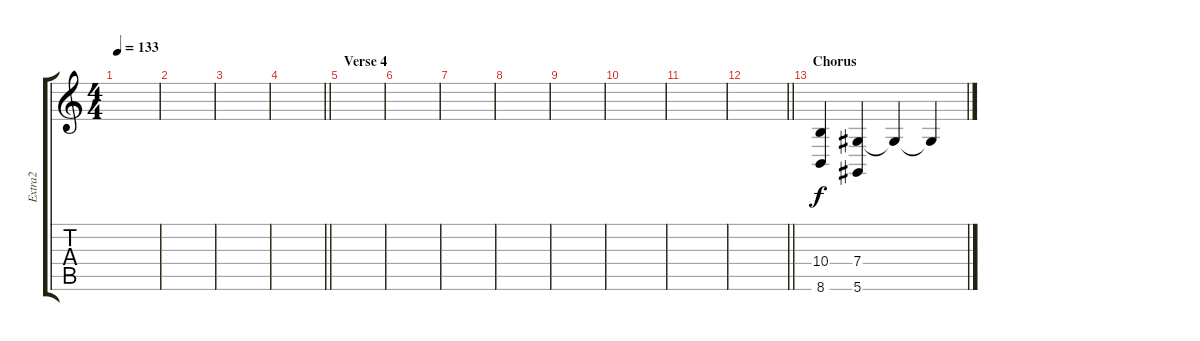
\track ("Extra2" "Extra2") {instrument synthstrings1}
\staff {score tabs}
\tuning (Eb4 Bb3 Gb3 Db3 Ab2 Eb2) {hide}
\ts (4 4)
\tempo 133
\clef g2
\ks c
|
|
|
\barLineRight lightlight
|
\section ("" "Verse 4")
|
|
|
|
|
|
|
\barLineRight lightlight
|
\section ("" "Chorus")
(10.4 8.6).4 (7.4 5.6).4 7.4{t}.4 7.4{t}.4
